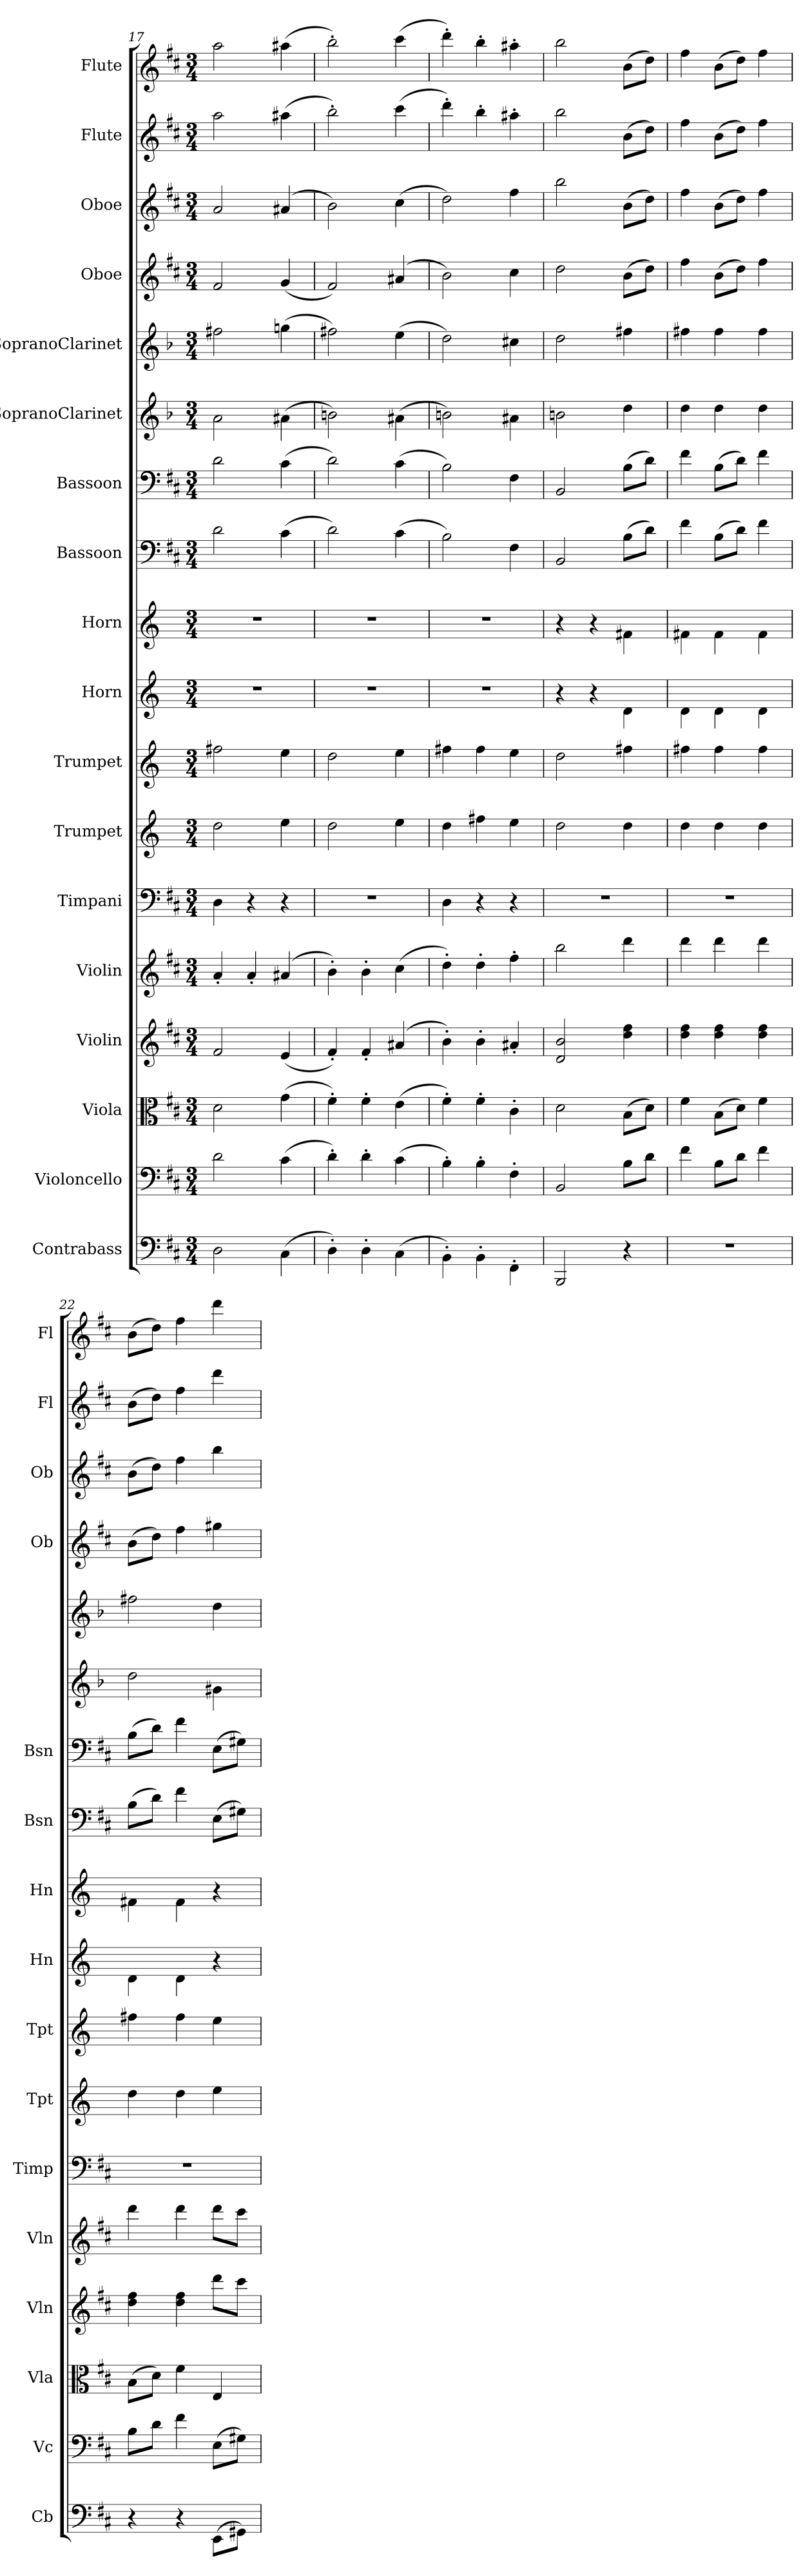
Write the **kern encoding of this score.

**kern	**kern	**kern	**kern	**kern	**kern	**kern	**kern	**kern	**kern	**kern	**kern	**kern	**kern	**kern	**kern	**kern	**kern
*part18	*part17	*part16	*part15	*part14	*part13	*part12	*part11	*part10	*part9	*part8	*part7	*part6	*part5	*part4	*part3	*part2	*part1
*staff18	*staff17	*staff16	*staff15	*staff14	*staff13	*staff12	*staff11	*staff10	*staff9	*staff8	*staff7	*staff6	*staff5	*staff4	*staff3	*staff2	*staff1
*I"Contrabass	*I"Violoncello	*I"Viola	*I"Violin	*I"Violin	*I"Timpani	*I"Trumpet	*I"Trumpet	*I"Horn	*I"Horn	*I"Bassoon	*I"Bassoon	*I"SopranoClarinet	*I"SopranoClarinet	*I"Oboe	*I"Oboe	*I"Flute	*I"Flute
*I'Cb	*I'Vc	*I'Vla	*I'Vln	*I'Vln	*I'Timp	*I'Tpt	*I'Tpt	*I'Hn	*I'Hn	*I'Bsn	*I'Bsn	*	*	*I'Ob	*I'Ob	*I'Fl	*I'Fl
*clefF4	*clefF4	*clefC3	*clefG2	*clefG2	*clefF4	*clefG2	*clefG2	*clefG2	*clefG2	*clefF4	*clefF4	*clefG2	*clefG2	*clefG2	*clefG2	*clefG2	*clefG2
*k[f#c#]	*k[f#c#]	*k[f#c#]	*k[f#c#]	*k[f#c#]	*k[f#c#]	*k[]	*k[]	*k[]	*k[]	*k[f#c#]	*k[f#c#]	*k[b-]	*k[b-]	*k[f#c#]	*k[f#c#]	*k[f#c#]	*k[f#c#]
*M3/4	*M3/4	*M3/4	*M3/4	*M3/4	*M3/4	*M3/4	*M3/4	*M3/4	*M3/4	*M3/4	*M3/4	*M3/4	*M3/4	*M3/4	*M3/4	*M3/4	*M3/4
=17	=17	=17	=17	=17	=17	=17	=17	=17	=17	=17	=17	=17	=17	=17	=17	=17	=17
2D\	2d\	2d\	2f#/	4a'/	4D\	2dd\	2ff#X\	2.r	2.r	2d\	2d\	2a\	2ff#X\	2f#/	2a/	2aa\	2aa\
.	.	.	.	4a'/	4r	.	.	.	.	.	.	.	.	.	.	.	.
(4C#\	(4c#\	(4g\	(4e/	(4a#X/	4r	4ee\	4ee\	.	.	(4c#\	(4c#\	(4a#X\	(4ggn\	(4g/	(4a#X/	(4aa#X\	(4aa#X\
=18	=18	=18	=18	=18	=18	=18	=18	=18	=18	=18	=18	=18	=18	=18	=18	=18	=18
4D'\)	4d'\)	4f#'\)	4f#'/)	4b'\)	2.r	2dd\	2dd\	2.r	2.r	2d\)	2d\)	2bn\)	2ff#X\)	2f#/)	2b\)	2bb'\)	2bb'\)
4D'\	4d'\	4f#'\	4f#'/	4b'\	.	.	.	.	.	.	.	.	.	.	.	.	.
(4C#\	(4c#\	(4e\	(4a#X/	(4cc#\	.	4ee\	4ee\	.	.	(4c#\	(4c#\	(4a#X\	(4ee\	(4a#X/	(4cc#\	(4ccc#\	(4ccc#\
=19	=19	=19	=19	=19	=19	=19	=19	=19	=19	=19	=19	=19	=19	=19	=19	=19	=19
4BB'\)	4B'\)	4f#'\)	4b'\)	4dd'\)	4D\	4dd\	4ff#X\	2.r	2.r	2B\)	2B\)	2bn\)	2dd\)	2b\)	2dd\)	4ddd'\)	4ddd'\)
4BB'\	4B'\	4f#'\	4b'\	4dd'\	4r	4ff#X\	4ff#\	.	.	.	.	.	.	.	.	4bb'\	4bb'\
4FF#'\	4F#'\	4c#'\	4a#X'/	4ff#'\	4r	4ee\	4ee\	.	.	4F#\	4F#\	4a#X\	4cc#X\	4cc#\	4ff#\	4aa#X'\	4aa#X'\
=20	=20	=20	=20	=20	=20	=20	=20	=20	=20	=20	=20	=20	=20	=20	=20	=20	=20
2BBB/	2BB/	2d\	2d/ 2b/	2bb\	2.r	2dd\	2dd\	4r	4r	2BB/	2BB/	2bn\	2dd\	2dd\	2bb\	2bb\	2bb\
.	.	.	.	.	.	.	.	4r	4r	.	.	.	.	.	.	.	.
4r	8B\L	(8B\L	4dd\ 4ff#\	4ddd\	.	4dd\	4ff#X\	4d\	4f#X\	(8B\L	(8B\L	4dd\	4ff#X\	(8b\L	(8b\L	(8b\L	(8b\L
.	8d\J	8d\J)	.	.	.	.	.	.	.	8d\J)	8d\J)	.	.	8dd\J)	8dd\J)	8dd\J)	8dd\J)
=21	=21	=21	=21	=21	=21	=21	=21	=21	=21	=21	=21	=21	=21	=21	=21	=21	=21
2.r	4f#\	4f#\	4dd\ 4ff#\	4ddd\	2.r	4dd\	4ff#X\	4d\	4f#X\	4f#\	4f#\	4dd\	4ff#X\	4ff#\	4ff#\	4ff#\	4ff#\
.	8B\L	(8B\L	4dd\ 4ff#\	4ddd\	.	4dd\	4ff#\	4d\	4f#\	(8B\L	(8B\L	4dd\	4ff#\	(8b\L	(8b\L	(8b\L	(8b\L
.	8d\J	8d\J)	.	.	.	.	.	.	.	8d\J)	8d\J)	.	.	8dd\J)	8dd\J)	8dd\J)	8dd\J)
.	4f#\	4f#\	4dd\ 4ff#\	4ddd\	.	4dd\	4ff#\	4d\	4f#\	4f#\	4f#\	4dd\	4ff#\	4ff#\	4ff#\	4ff#\	4ff#\
=22	=22	=22	=22	=22	=22	=22	=22	=22	=22	=22	=22	=22	=22	=22	=22	=22	=22
4r	8B\L	(8B\L	4dd\ 4ff#\	4ddd\	2.r	4dd\	4ff#X\	4d\	4f#X\	(8B\L	(8B\L	2dd\	2ff#X\	(8b\L	(8b\L	(8b\L	(8b\L
.	8d\J	8d\J)	.	.	.	.	.	.	.	8d\J)	8d\J)	.	.	8dd\J)	8dd\J)	8dd\J)	8dd\J)
4r	4f#\	4f#\	4dd\ 4ff#\	4ddd\	.	4dd\	4ff#\	4d\	4f#\	4f#\	4f#\	.	.	4ff#\	4ff#\	4ff#\	4ff#\
(8EE\L	(8E\L	4E/	8ddd\L	8ddd\L	.	4ee\	4ee\	4r	4r	(8E\L	(8E\L	4g#X\	4dd\	4gg#X\	4bb\	4ddd\	4ddd\
8GG#X\J)	8G#X\J)	.	8ccc#\J	8ccc#\J	.	.	.	.	.	8G#X\J)	8G#X\J)	.	.	.	.	.	.
=	=	=	=	=	=	=	=	=	=	=	=	=	=	=	=	=	=
*-	*-	*-	*-	*-	*-	*-	*-	*-	*-	*-	*-	*-	*-	*-	*-	*-	*-
